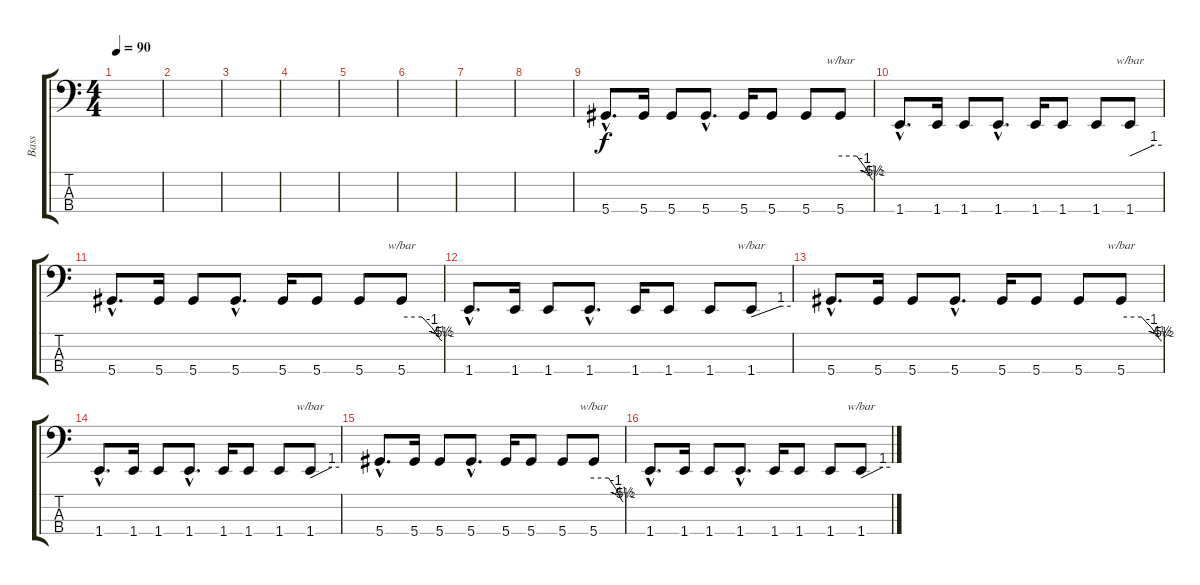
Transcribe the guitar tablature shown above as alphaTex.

\track ("Bass" "Bass") {instrument electricbassfinger}
\staff {score tabs}
\tuning (Gb2 Db2 Ab1 Eb1) {hide}
\ts (4 4)
\tempo 90
\clef f4
\ks c
|
|
|
|
|
|
|
|
5.4{hac}.8{d} 5.4.16 5.4.8 5.4{hac}.8{d} 5.4.16 5.4.8 5.4.8 5.4.8{tbe (custom default 0 0 30 0 45 -4 57 -18 60 -22)} |
1.4{hac}.8{d} 1.4.16 1.4.8 1.4{hac}.8{d} 1.4.16 1.4.8 1.4.8 1.4.8{tbe (custom default 0 0 45 4 60 4)} |
5.4{hac}.8{d} 5.4.16 5.4.8 5.4{hac}.8{d} 5.4.16 5.4.8 5.4.8 5.4.8{tbe (custom default 0 0 30 0 45 -4 57 -18 60 -22)} |
1.4{hac}.8{d} 1.4.16 1.4.8 1.4{hac}.8{d} 1.4.16 1.4.8 1.4.8 1.4.8{tbe (custom default 0 0 45 4 60 4)} |
5.4{hac}.8{d} 5.4.16 5.4.8 5.4{hac}.8{d} 5.4.16 5.4.8 5.4.8 5.4.8{tbe (custom default 0 0 30 0 45 -4 57 -18 60 -22)} |
1.4{hac}.8{d} 1.4.16 1.4.8 1.4{hac}.8{d} 1.4.16 1.4.8 1.4.8 1.4.8{tbe (custom default 0 0 45 4 60 4)} |
5.4{hac}.8{d} 5.4.16 5.4.8 5.4{hac}.8{d} 5.4.16 5.4.8 5.4.8 5.4.8{tbe (custom default 0 0 30 0 45 -4 57 -18 60 -22)} |
1.4{hac}.8{d} 1.4.16 1.4.8 1.4{hac}.8{d} 1.4.16 1.4.8 1.4.8 1.4.8{tbe (custom default 0 0 45 4 60 4)}
